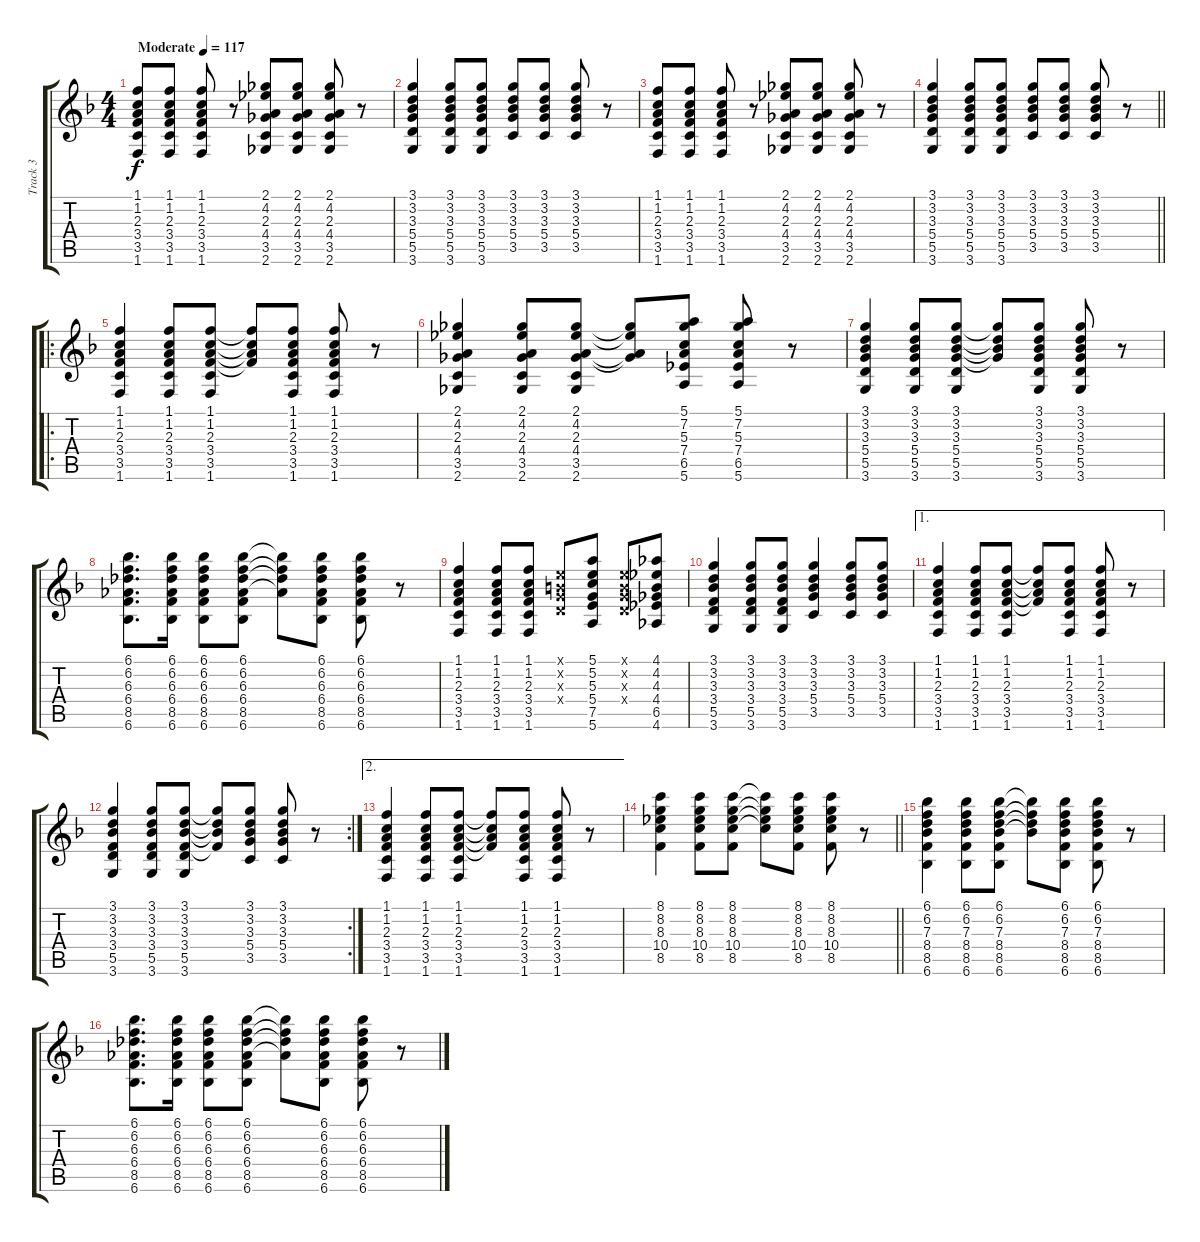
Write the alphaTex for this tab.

\track ("Track 3" "Track 3") {instrument acousticguitarsteel}
\staff {score tabs}
\tuning (E4 B3 G3 D3 A2 E2) {hide}
\ts (4 4)
\tempo (117 "Moderate")
\clef g2
\ks f
(1.1 1.2 2.3 3.4 3.5 1.6).8{dy f instrument acousticguitarsteel} (1.1 1.2 2.3 3.4 3.5 1.6).8 (1.1 1.2 2.3 3.4 3.5 1.6).8 r.8 (2.1 4.2 2.3 4.4 3.5 2.6).8 (2.1 4.2 2.3 4.4 3.5 2.6).8 (2.1 4.2 2.3 4.4 3.5 2.6).8 r.8 |
(3.1 3.2 3.3 5.4 5.5 3.6).4 (3.1 3.2 3.3 5.4 5.5 3.6).8 (3.1 3.2 3.3 5.4 5.5 3.6).8 (3.1 3.2 3.3 5.4 3.5).8 (3.1 3.2 3.3 5.4 3.5).8 (3.1 3.2 3.3 5.4 3.5).8 r.8 |
(1.1 1.2 2.3 3.4 3.5 1.6).8 (1.1 1.2 2.3 3.4 3.5 1.6).8 (1.1 1.2 2.3 3.4 3.5 1.6).8 r.8 (2.1 4.2 2.3 4.4 3.5 2.6).8 (2.1 4.2 2.3 4.4 3.5 2.6).8 (2.1 4.2 2.3 4.4 3.5 2.6).8 r.8 |
\barLineRight lightlight
(3.1 3.2 3.3 5.4 5.5 3.6).4 (3.1 3.2 3.3 5.4 5.5 3.6).8 (3.1 3.2 3.3 5.4 5.5 3.6).8 (3.1 3.2 3.3 5.4 3.5).8 (3.1 3.2 3.3 5.4 3.5).8 (3.1 3.2 3.3 5.4 3.5).8 r.8 |
\ro
(1.1 1.2 2.3 3.4 3.5 1.6).4 (1.1 1.2 2.3 3.4 3.5 1.6).8 (1.1 1.2 2.3 3.4 3.5 1.6).8 (1.1{t} 1.2{t} 2.3{t} 3.4{t}).8 (1.1 1.2 2.3 3.4 3.5 1.6).8 (1.1 1.2 2.3 3.4 3.5 1.6).8 r.8 |
(2.1 4.2 2.3 4.4 3.5 2.6).4 (2.1 4.2 2.3 4.4 3.5 2.6).8 (2.1 4.2 2.3 4.4 3.5 2.6).8 (2.1{t} 4.2{t} 2.3{t} 4.4{t}).8 (5.1 7.2 5.3 7.4 6.5 5.6).8 (5.1 7.2 5.3 7.4 6.5 5.6).8 r.8 |
(3.1 3.2 3.3 5.4 5.5 3.6).4 (3.1 3.2 3.3 5.4 5.5 3.6).8 (3.1 3.2 3.3 5.4 5.5 3.6).8 (3.1{t} 3.2{t} 3.3{t} 5.4{t}).8 (3.1 3.2 3.3 5.4 5.5 3.6).8 (3.1 3.2 3.3 5.4 5.5 3.6).8 r.8 |
(6.1 6.2 6.3 6.4 8.5 6.6).8{d} (6.1 6.2 6.3 6.4 8.5 6.6).16 (6.1 6.2 6.3 6.4 8.5 6.6).8 (6.1 6.2 6.3 6.4 8.5 6.6).8 (6.1{t} 6.2{t} 6.3{t} 6.4{t}).8 (6.1 6.2 6.3 6.4 8.5 6.6).8 (6.1 6.2 6.3 6.4 8.5 6.6).8 r.8 |
(1.1 1.2 2.3 3.4 3.5 1.6).4 (1.1 1.2 2.3 3.4 3.5 1.6).8 (1.1 1.2 2.3 3.4 3.5 1.6).8 (0.1{x} 0.2{x} 0.3{x} 0.4{x}).8 (5.1 5.2 5.3 5.4 7.5 5.6).8 (0.1{x} 0.2{x} 0.3{x} 0.4{x}).8 (4.1 4.2 4.3 4.4 6.5 4.6).8 |
(3.1 3.2 3.3 3.4 5.5 3.6).4 (3.1 3.2 3.3 3.4 5.5 3.6).8 (3.1 3.2 3.3 3.4 5.5 3.6).8 (3.1 3.2 3.3 5.4 3.5).4 (3.1 3.2 3.3 5.4 3.5).8 (3.1 3.2 3.3 5.4 3.5).8 |
\ae 1
(1.1 1.2 2.3 3.4 3.5 1.6).4 (1.1 1.2 2.3 3.4 3.5 1.6).8 (1.1 1.2 2.3 3.4 3.5 1.6).8 (1.1{t} 1.2{t} 2.3{t} 3.4{t}).8 (1.1 1.2 2.3 3.4 3.5 1.6).8 (1.1 1.2 2.3 3.4 3.5 1.6).8 r.8 |
\rc 2
(3.1 3.2 3.3 3.4 5.5 3.6).4 (3.1 3.2 3.3 3.4 5.5 3.6).8 (3.1 3.2 3.3 3.4 5.5 3.6).8 (3.1{t} 3.2{t} 3.3{t} 3.4{t}).8 (3.1 3.2 3.3 5.4 3.5).8 (3.1 3.2 3.3 5.4 3.5).8 r.8 |
\ae 2
(1.1 1.2 2.3 3.4 3.5 1.6).4 (1.1 1.2 2.3 3.4 3.5 1.6).8 (1.1 1.2 2.3 3.4 3.5 1.6).8 (1.1{t} 1.2{t} 2.3{t} 3.4{t}).8 (1.1 1.2 2.3 3.4 3.5 1.6).8 (1.1 1.2 2.3 3.4 3.5 1.6).8 r.8 |
\barLineRight lightlight
(8.1 8.2 8.3 10.4 8.5).4 (8.1 8.2 8.3 10.4 8.5).8 (8.1 8.2 8.3 10.4 8.5).8 (8.1{t} 8.2{t} 8.3{t} 10.4{t}).8 (8.1 8.2 8.3 10.4 8.5).8 (8.1 8.2 8.3 10.4 8.5).8 r.8 |
(6.1 6.2 7.3 8.4 8.5 6.6).4 (6.1 6.2 7.3 8.4 8.5 6.6).8 (6.1 6.2 7.3 8.4 8.5 6.6).8 (6.1{t} 6.2{t} 7.3{t} 8.4{t}).8 (6.1 6.2 7.3 8.4 8.5 6.6).8 (6.1 6.2 7.3 8.4 8.5 6.6).8 r.8 |
(6.1 6.2 6.3 6.4 8.5 6.6).8{d} (6.1 6.2 6.3 6.4 8.5 6.6).16 (6.1 6.2 6.3 6.4 8.5 6.6).8 (6.1 6.2 6.3 6.4 8.5 6.6).8 (6.1{t} 6.2{t} 6.3{t} 6.4{t}).8 (6.1 6.2 6.3 6.4 8.5 6.6).8 (6.1 6.2 6.3 6.4 8.5 6.6).8 r.8
